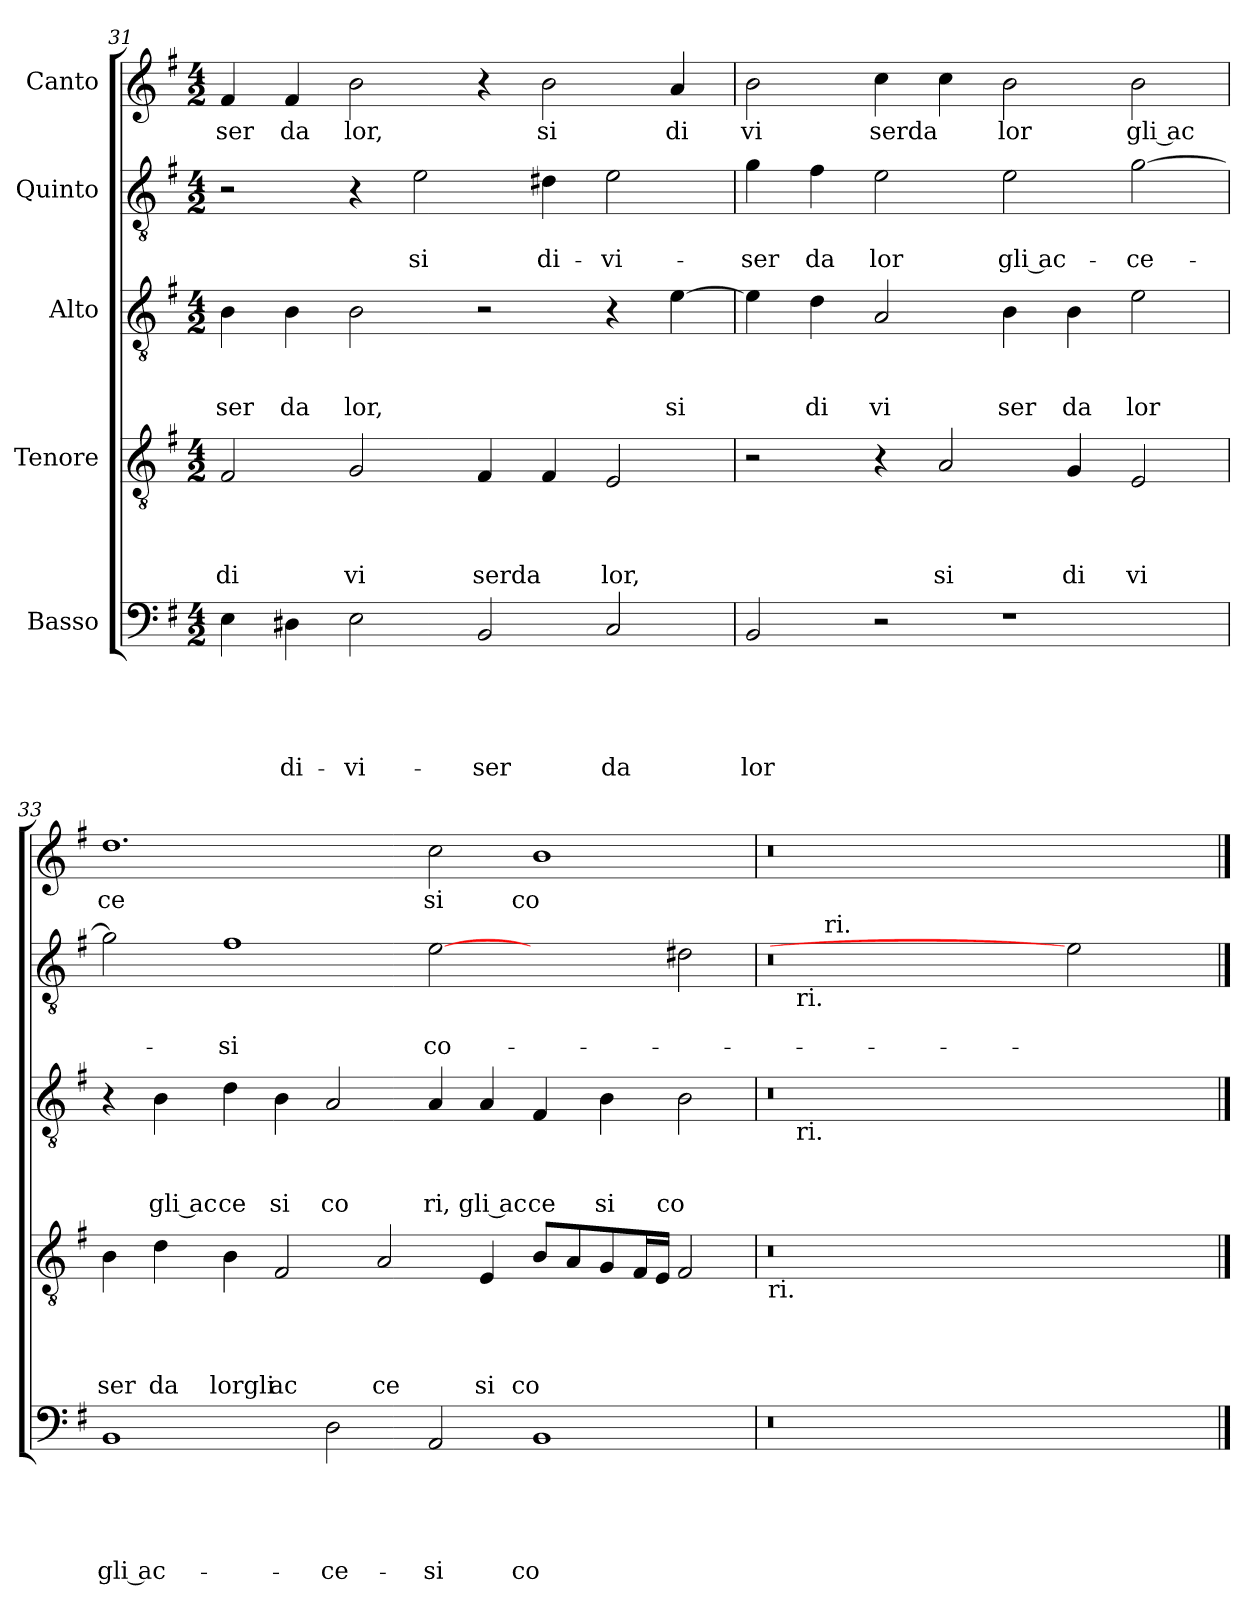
**kern	**text	**text	**text	**text	**text	**kern	**text	**text	**text	**text	**kern	**text	**text	**text	**kern	**text	**text	**kern	**text
*part5	*part5	*part5	*part5	*part5	*part5	*part4	*part4	*part4	*part4	*part4	*part3	*part3	*part3	*part3	*part2	*part2	*part2	*part1	*part1
*staff5	*staff5	*staff5	*staff5	*staff5	*staff5	*staff4	*staff4	*staff4	*staff4	*staff4	*staff3	*staff3	*staff3	*staff3	*staff2	*staff2	*staff2	*staff1	*staff1
*I"Basso	*	*	*	*	*	*I"Tenore	*	*	*	*	*I"Alto	*	*	*	*I"Quinto	*	*	*I"Canto	*
*clefF4	*	*	*	*	*	*clefGv2	*	*	*	*	*clefGv2	*	*	*	*clefGv2	*	*	*clefG2	*
*k[f#]	*	*	*	*	*	*k[f#]	*	*	*	*	*k[f#]	*	*	*	*k[f#]	*	*	*k[f#]	*
*G:	*	*	*	*	*	*G:	*	*	*	*	*G:	*	*	*	*G:	*	*	*G:	*
*M4/2	*	*	*	*	*	*M4/2	*	*	*	*	*M4/2	*	*	*	*M4/2	*	*	*M4/2	*
=31	=31	=31	=31	=31	=31	=31	=31	=31	=31	=31	=31	=31	=31	=31	=31	=31	=31	=31	=31
!	!	!	!	!	!	!	!	!	!	!LO:LY:b	!	!	!	!LO:LY:b	!	!	!	!	!LO:LY:b
4E\	.	.	.	.	.	2F#/	.	.	.	di	4B\	.	.	ser	2r	.	.	4f#/	ser
!	!	!	!	!	!LO:LY:b	!	!	!	!	!	!	!	!	!LO:LY:b	!	!	!	!	!LO:LY:b
4D#X\	.	.	.	.	di-	.	.	.	.	.	4B\	.	.	da	.	.	.	4f#/	da
!	!	!	!	!	!LO:LY:b	!	!	!	!	!LO:LY:b	!	!	!	!LO:LY:b	!	!	!	!	!LO:LY:b
2E\	.	.	.	.	-vi-	2G/	.	.	.	vi	2B\	.	.	lor,	4r	.	.	2b\	lor,
!	!	!	!	!	!	!	!	!	!	!	!	!	!	!	!	!	!LO:LY:b	!	!
.	.	.	.	.	.	.	.	.	.	.	.	.	.	.	2e\	.	si	.	.
!	!	!	!	!	!LO:LY:b	!	!	!	!	!LO:LY:b	!	!	!	!	!	!	!	!	!
2BB/	.	.	.	.	-ser	4F#/	.	.	.	serda	2r	.	.	.	.	.	.	4r	.
!	!	!	!	!	!	!	!	!	!	!	!	!	!	!	!	!	!LO:LY:b	!	!LO:LY:b
.	.	.	.	.	.	4F#/	.	.	.	.	.	.	.	.	4d#X\	.	di-	2b\	si
!	!	!	!	!	!LO:LY:b	!	!	!	!	!LO:LY:b	!	!	!	!	!	!	!LO:LY:b	!	!
2C/	.	.	.	.	da	2E/	.	.	.	lor,	4r	.	.	.	2e\	.	-vi-	.	.
!	!	!	!	!	!	!	!	!	!	!	!	!	!	!LO:LY:b	!	!	!	!	!LO:LY:b
.	.	.	.	.	.	.	.	.	.	.	[>4e\	.	.	si	.	.	.	4a/	di
=32	=32	=32	=32	=32	=32	=32	=32	=32	=32	=32	=32	=32	=32	=32	=32	=32	=32	=32	=32
!	!	!	!	!	!LO:LY:b	!	!	!	!	!	!	!	!	!	!	!	!LO:LY:b	!	!LO:LY:b
2BB/	.	.	.	.	lor	2r	.	.	.	.	4e\]	.	.	.	4g\	.	-ser	2b\	vi
!	!	!	!	!	!	!	!	!	!	!	!	!	!	!LO:LY:b	!	!	!LO:LY:b	!	!
.	.	.	.	.	.	.	.	.	.	.	4d\	.	.	di	4f#\	.	da	.	.
!	!	!	!	!	!	!	!	!	!	!	!	!	!	!LO:LY:b	!	!	!LO:LY:b	!	!LO:LY:b
2r	.	.	.	.	.	4r	.	.	.	.	2A/	.	.	vi	2e\	.	lor	4cc\	serda
!	!	!	!	!	!	!	!	!	!	!LO:LY:b	!	!	!	!	!	!	!	!	!
.	.	.	.	.	.	2A/	.	.	.	si	.	.	.	.	.	.	.	4cc\	.
!	!	!	!	!	!	!	!	!	!	!	!	!	!	!LO:LY:b	!	!	!LO:LY:b:rj	!	!LO:LY:b
1r	.	.	.	.	.	.	.	.	.	.	4B\	.	.	ser	2e\	.	gli ac-	2b\	lor
!	!	!	!	!	!	!	!	!	!	!LO:LY:b	!	!	!	!LO:LY:b	!	!	!	!	!
.	.	.	.	.	.	4G/	.	.	.	di	4B\	.	.	da	.	.	.	.	.
!	!	!	!	!	!	!	!	!	!	!LO:LY:b	!	!	!	!LO:LY:b	!	!	!LO:LY:b	!	!LO:LY:b:rj
.	.	.	.	.	.	2E/	.	.	.	vi	2e\	.	.	lor	[>2g\	.	-ce-	2b\	gli ac
=33	=33	=33	=33	=33	=33	=33	=33	=33	=33	=33	=33	=33	=33	=33	=33	=33	=33	=33	=33
!	!	!	!	!	!LO:LY:b:rj	!	!	!	!	!LO:LY:b	!	!	!	!	!	!	!	!	!LO:LY:b
1BB	.	.	.	.	gli ac-	4B\	.	.	.	ser	4r	.	.	.	2g\]	.	.	1.dd>	ce
!	!	!	!	!	!	!	!	!	!	!LO:LY:b	!	!	!	!LO:LY:b:rj	!	!	!	!	!
.	.	.	.	.	.	4d\	.	.	.	da	4B\	.	.	gli ac	.	.	.	.	.
!	!	!	!	!	!	!	!	!	!	!LO:LY:b	!	!	!	!LO:LY:b	!	!	!LO:LY:b	!	!
.	.	.	.	.	.	4B\	.	.	.	lorgli	4d\	.	.	ce	1f#	.	-si	.	.
!	!	!	!	!	!	!	!	!	!	!LO:LY:b	!	!	!	!LO:LY:b	!	!	!	!	!
.	.	.	.	.	.	2F#/	.	.	.	ac	4B\	.	.	si	.	.	.	.	.
!	!	!	!	!	!LO:LY:b	!	!	!	!	!	!	!	!	!LO:LY:b	!	!	!	!	!
2D\	.	.	.	.	-ce-	.	.	.	.	.	2A/	.	.	co	.	.	.	.	.
!	!	!	!	!	!	!	!	!	!	!LO:LY:b	!	!	!	!	!	!	!	!	!
.	.	.	.	.	.	2A/	.	.	.	ce	.	.	.	.	.	.	.	.	.
!	!	!	!	!	!LO:LY:b	!	!	!	!	!	!	!	!	!LO:LY:b	!	!	!LO:LY:b	!	!LO:LY:b
2AA/	.	.	.	.	-si	.	.	.	.	.	4A/	.	.	ri,	[2e	.	co-	2cc\	si
!	!	!	!	!	!	!	!	!	!	!LO:LY:b	!	!	!	!LO:LY:b:rj	!	!	!	!	!
.	.	.	.	.	.	4E/	.	.	.	si	4A/	.	.	gli ac	.	.	.	.	.
!	!	!	!	!	!LO:LY:b	!	!	!	!	!LO:LY:b	!	!	!	!LO:LY:b	!	!	!	!	!LO:LY:b
1BB	.	.	.	.	co-	8B/L	.	.	.	co	4F#/	.	.	ce	2ryy	.	.	1b	co
.	.	.	.	.	.	8A/	.	.	.	.	.	.	.	.	.	.	.	.	.
!	!	!	!	!	!	!	!	!	!	!	!	!	!	!LO:LY:b	!	!	!	!	!
.	.	.	.	.	.	8G/	.	.	.	.	4B\	.	.	si	.	.	.	.	.
.	.	.	.	.	.	16F#/L	.	.	.	.	.	.	.	.	.	.	.	.	.
.	.	.	.	.	.	16E/JJ	.	.	.	.	.	.	.	.	.	.	.	.	.
!	!	!	!	!	!	!	!	!	!	!	!	!	!	!LO:LY:b	!	!	!	!	!
.	.	.	.	.	.	2F#/	.	.	.	.	2B\	.	.	co	2d#X\	.	.	.	.
=34	=34	=34	=34	=34	=34	=34	=34	=34	=34	=34	=34	=34	=34	=34	=34	=34	=34	=34	=34
!	!	!	!	!	!	!LO:TX:b:t=ri.	!	!	!	!	!	!	!	!	!	!	!	!	!
*	*	*	*	*	*	*	*	*	*	*	*^	*	*	*	*^	*	*	*	*
*	*	*	*	*	*	*	*	*	*	*	*	*	*	*	*	*	*^	*	*	*	*
0r	.	.	.	.	.	0r	.	.	.	.	0r	16.ryy	.	.	.	0r	16.ryy	8ryy	.	.	0r	.
!	!	!	!	!	!	!	!	!	!	!	!	!	!	!	!	!	!LO:TX:b:t=ri.	!	!	!	!	!
!	!	!	!	!	!	!	!	!	!	!	!	!LO:TX:b:t=ri.	!	!	!	!	!	!	!	!	!	!
.	.	.	.	.	.	.	.	.	.	.	.	1ryy	.	.	.	.	1ryy	.	.	.	.	.
.	.	.	.	.	.	.	.	.	.	.	.	.	.	.	.	.	.	32ryy	.	.	.	.
!	!	!	!	!	!	!	!	!	!	!	!	!	!	!	!	!	!	!LO:TX:a:t=ri.	!	!	!	!
.	.	.	.	.	.	.	.	.	.	.	.	.	.	.	.	.	.	1ryy	.	.	.	.
.	.	.	.	.	.	.	.	.	.	.	.	1ryy	.	.	.	.	1ryy	.	.	.	.	.
.	.	.	.	.	.	.	.	.	.	.	.	.	.	.	.	.	.	1ryy	.	.	.	.
2ryy	.	.	.	.	.	2ryy	.	.	.	.	2ryy	.	.	.	.	2e]	.	.	.	.	2ryy	.
.	.	.	.	.	.	.	.	.	.	.	.	4ryy	.	.	.	.	4ryy	.	.	.	.	.
.	.	.	.	.	.	.	.	.	.	.	.	.	.	.	.	.	.	4ryy	.	.	.	.
.	.	.	.	.	.	.	.	.	.	.	.	8ryy	.	.	.	.	8ryy	.	.	.	.	.
.	.	.	.	.	.	.	.	.	.	.	.	.	.	.	.	.	.	16.ryy	.	.	.	.
.	.	.	.	.	.	.	.	.	.	.	.	32ryy	.	.	.	.	32ryy	.	.	.	.	.
*	*	*	*	*	*	*	*	*	*	*	*v	*v	*	*	*	*	*	*	*	*	*	*
*	*	*	*	*	*	*	*	*	*	*	*	*	*	*	*v	*v	*v	*	*	*	*
==	==	==	==	==	==	==	==	==	==	==	==	==	==	==	==	==	==	==	==
*-	*-	*-	*-	*-	*-	*-	*-	*-	*-	*-	*-	*-	*-	*-	*-	*-	*-	*-	*-
